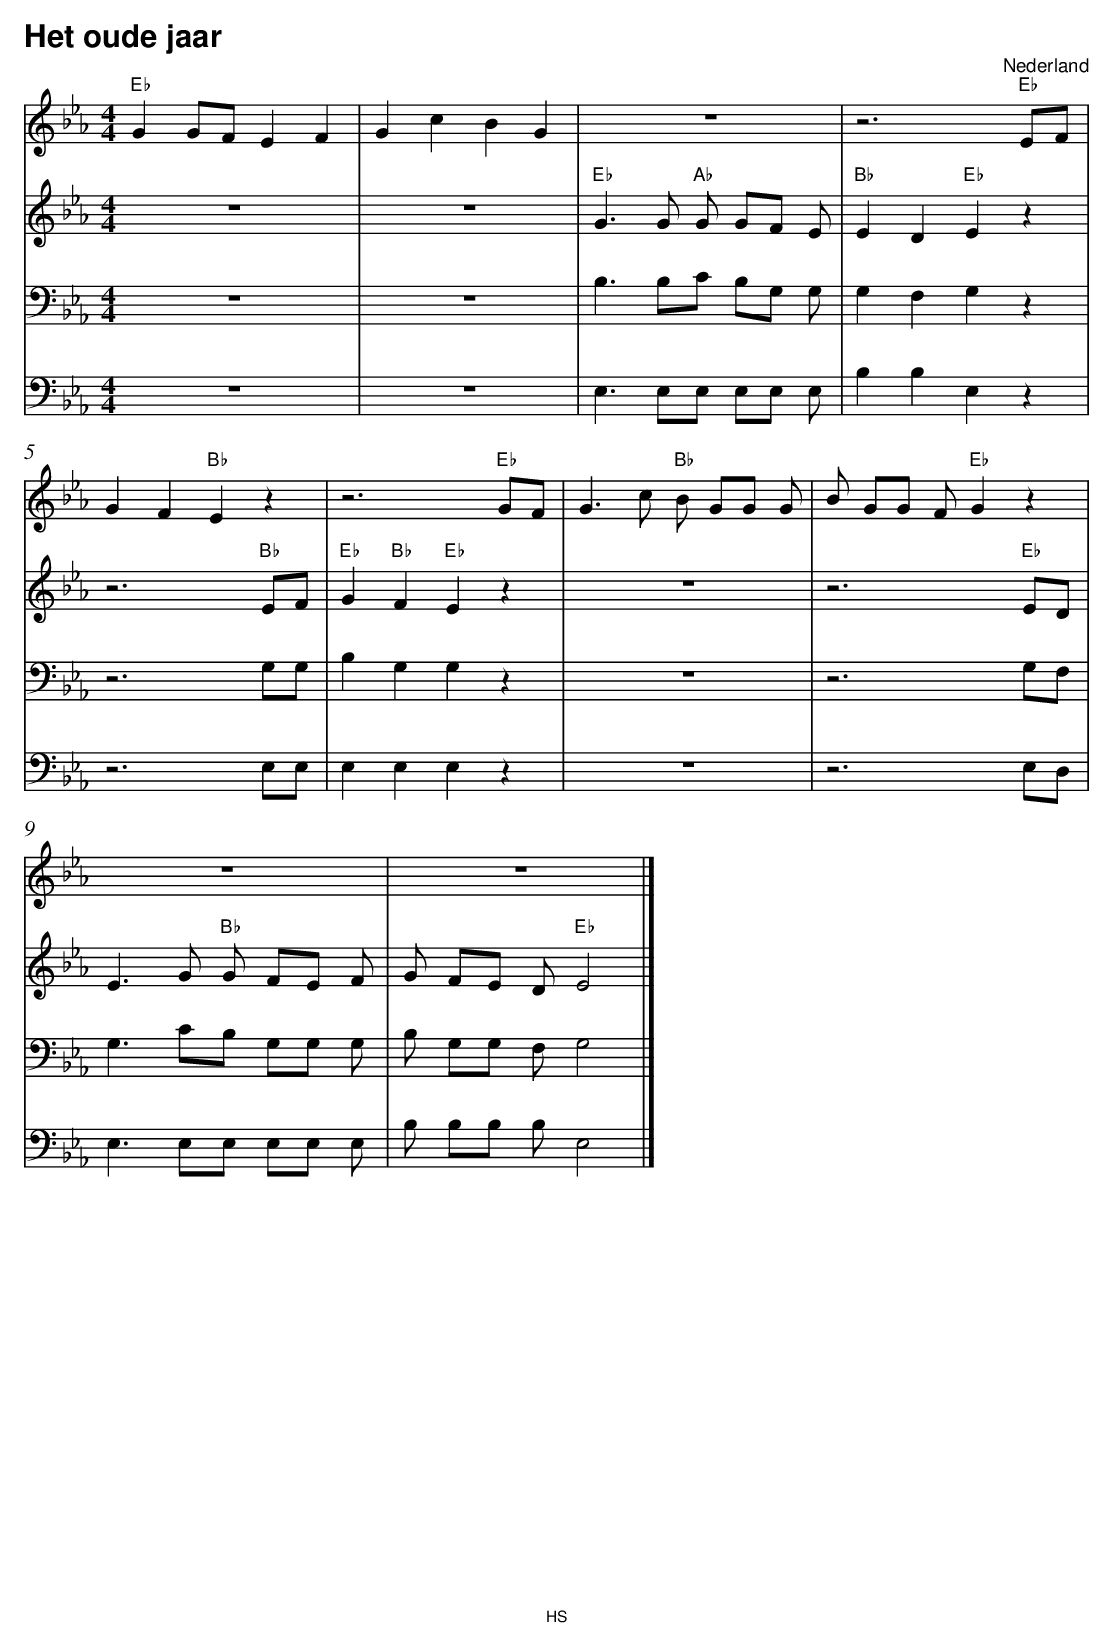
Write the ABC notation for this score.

X:1
T:Het oude jaar
O:Nederland
M:4/4
L:1/8
Q:1/4=112
K:Eb
V:1
"Eb" G2 GF E2 F2 |G2 c2 B2 G2 |z8 |z6 "Eb" EF |
G2 F2 "Bb" E2 z2 |z6 "Eb" GF |G3 c"Bb" B GG G|B GG F"Eb" G2 z2 |
z8 |z8 |]
V:2
z8 |z8 |"Eb" G3 G"Ab" G GF E|"Bb" E2 D2 "Eb" E2 z2 |
z6 "Bb" EF |"Eb" G2 "Bb" F2 "Eb" E2 z2 |z8 |z6 "Eb" ED |
E3 G"Bb" G FE F|G FE D"Eb" E4 |]
V:3
z8 |z8 |B,3 B,C B,G, G,|G,2 F,2 G,2 z2 |
z6 G,G, |B,2 G,2 G,2 z2 |z8 |z6 G,F, |
G,3 CB, G,G, G,|B, G,G, F,G,4 |]
V:4
z8 |z8 |E,3 E,E, E,E, E,|B,2 B,2 E,2 z2 |
z6 E,E, |E,2 E,2 E,2 z2 |z8 |z6 E,D, |
E,3 E,E, E,E, E,|B, B,B, B,E,4 |]
